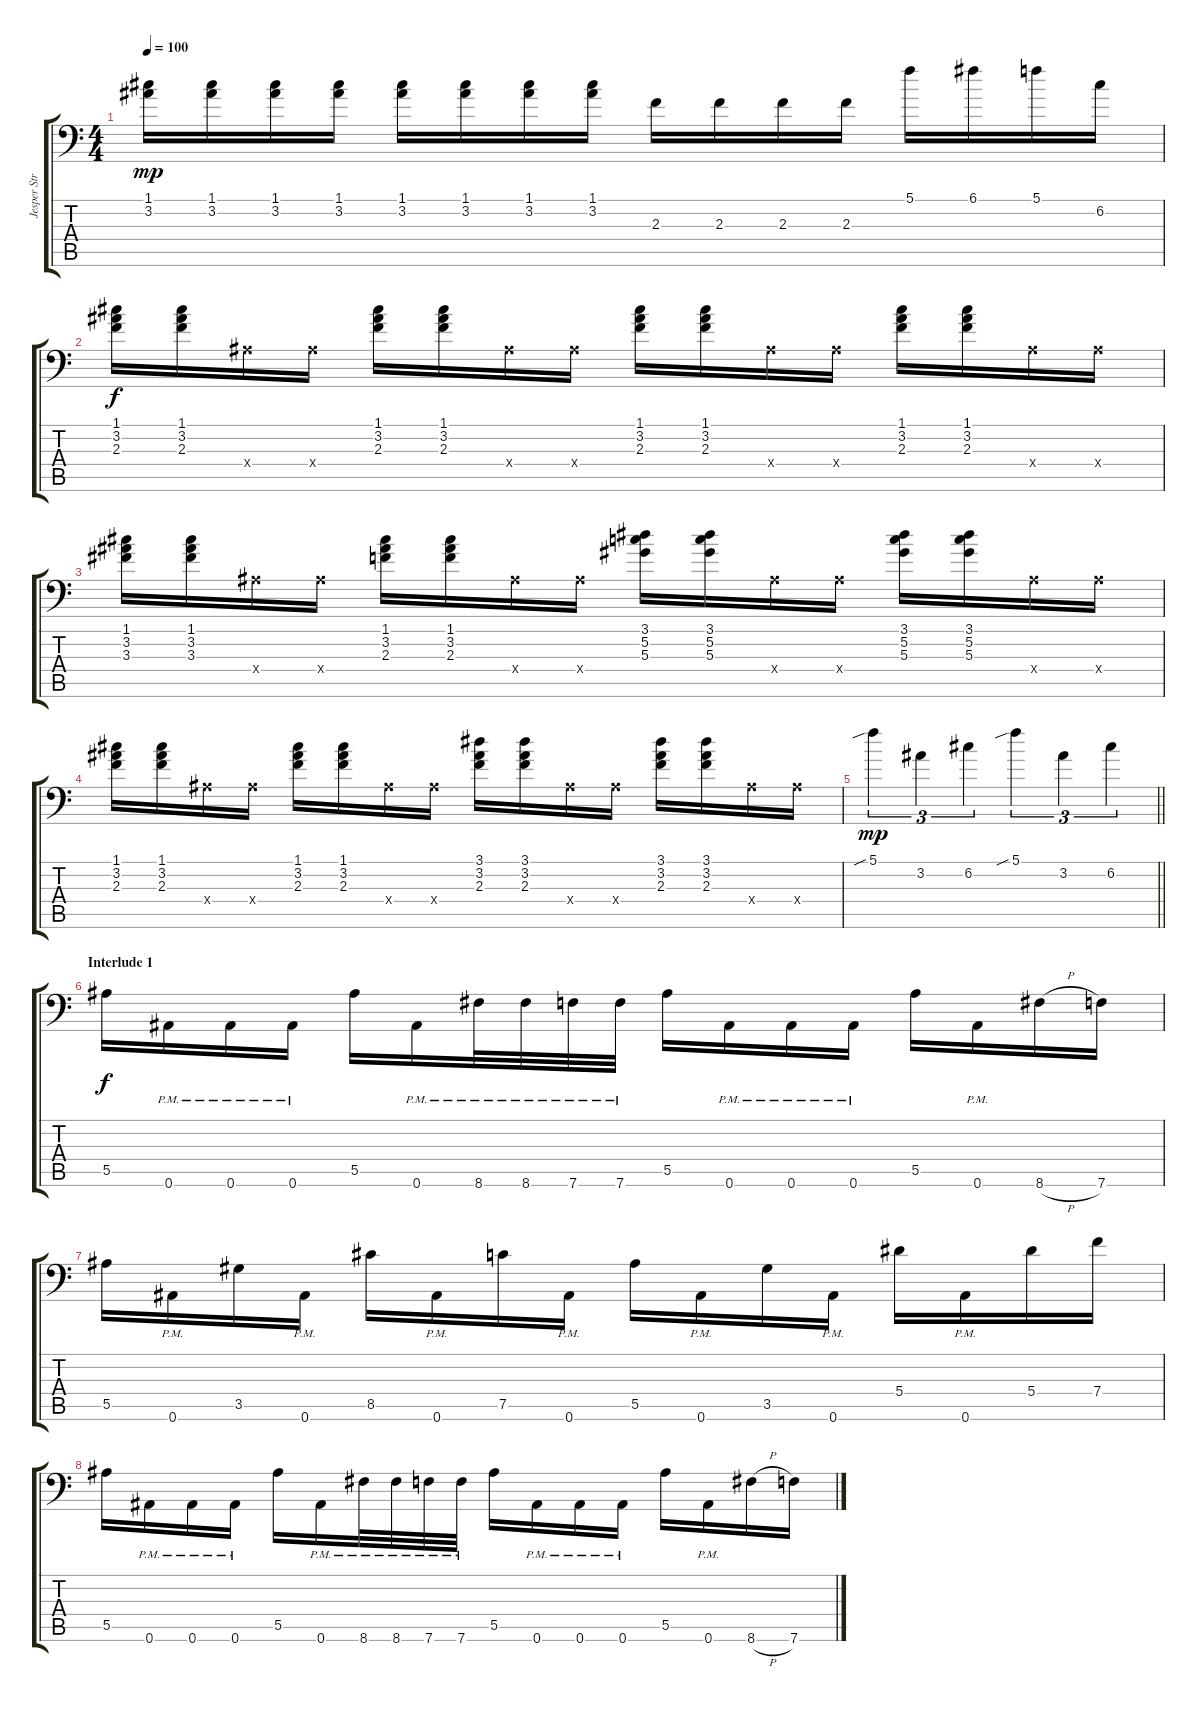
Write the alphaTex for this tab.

\track ("Jesper Strömblad 2" "Jesper Str") {instrument distortionguitar}
\staff {score tabs}
\tuning (C4 G3 Eb3 Bb2 F2 Bb1) {hide}
\ts (4 4)
\tempo 100
\clef f4
\ks c
(1.1 3.2).16{dy mp} (1.1 3.2).16 (1.1 3.2).16 (1.1 3.2).16 (1.1 3.2).16 (1.1 3.2).16 (1.1 3.2).16 (1.1 3.2).16 2.3.16 2.3.16 2.3.16 2.3.16 5.1.16 6.1.16 5.1.16 6.2.16 |
(1.1 3.2 2.3).16{dy f} (1.1 3.2 2.3).16 0.4{x}.16 0.4{x}.16 (1.1 3.2 2.3).16 (1.1 3.2 2.3).16 0.4{x}.16 0.4{x}.16 (1.1 3.2 2.3).16 (1.1 3.2 2.3).16 0.4{x}.16 0.4{x}.16 (1.1 3.2 2.3).16 (1.1 3.2 2.3).16 0.4{x}.16 0.4{x}.16 |
(1.1 3.2 3.3).16 (1.1 3.2 3.3).16 0.4{x}.16 0.4{x}.16 (1.1 3.2 2.3).16 (1.1 3.2 2.3).16 0.4{x}.16 0.4{x}.16 (3.1 5.2 5.3).16 (3.1 5.2 5.3).16 0.4{x}.16 0.4{x}.16 (3.1 5.2 5.3).16 (3.1 5.2 5.3).16 0.4{x}.16 0.4{x}.16 |
(1.1 3.2 2.3).16 (1.1 3.2 2.3).16 0.4{x}.16 0.4{x}.16 (1.1 3.2 2.3).16 (1.1 3.2 2.3).16 0.4{x}.16 0.4{x}.16 (3.1 3.2 2.3).16 (3.1 3.2 2.3).16 0.4{x}.16 0.4{x}.16 (3.1 3.2 2.3).16 (3.1 3.2 2.3).16 0.4{x}.16 0.4{x}.16 |
\barLineRight lightlight
5.1{sib}.4{tu (3 2) dy mp} 3.2.4{tu (3 2)} 6.2.4{tu (3 2)} 5.1{sib}.4{tu (3 2)} 3.2.4{tu (3 2)} 6.2.4{tu (3 2)} |
\section ("" "Interlude 1")
5.5.16{dy f volume 12 balance 0 instrument distortionguitar} 0.6{pm}.16 0.6{pm}.16 0.6{pm}.16 5.5.16 0.6{pm}.16 8.6{pm}.32 8.6{pm}.32 7.6{pm}.32 7.6{pm}.32 5.5.16 0.6{pm}.16 0.6{pm}.16 0.6{pm}.16 5.5.16 0.6{pm}.16 8.6{h}.16 7.6.16 |
5.5.16 0.6{pm}.16 3.5.16 0.6{pm}.16 8.5.16 0.6{pm}.16 7.5.16 0.6{pm}.16 5.5.16 0.6{pm}.16 3.5.16 0.6{pm}.16 5.4.16 0.6{pm}.16 5.4.16 7.4.16 |
5.5.16 0.6{pm}.16 0.6{pm}.16 0.6{pm}.16 5.5.16 0.6{pm}.16 8.6{pm}.32 8.6{pm}.32 7.6{pm}.32 7.6{pm}.32 5.5.16 0.6{pm}.16 0.6{pm}.16 0.6{pm}.16 5.5.16 0.6{pm}.16 8.6{h}.16 7.6.16
